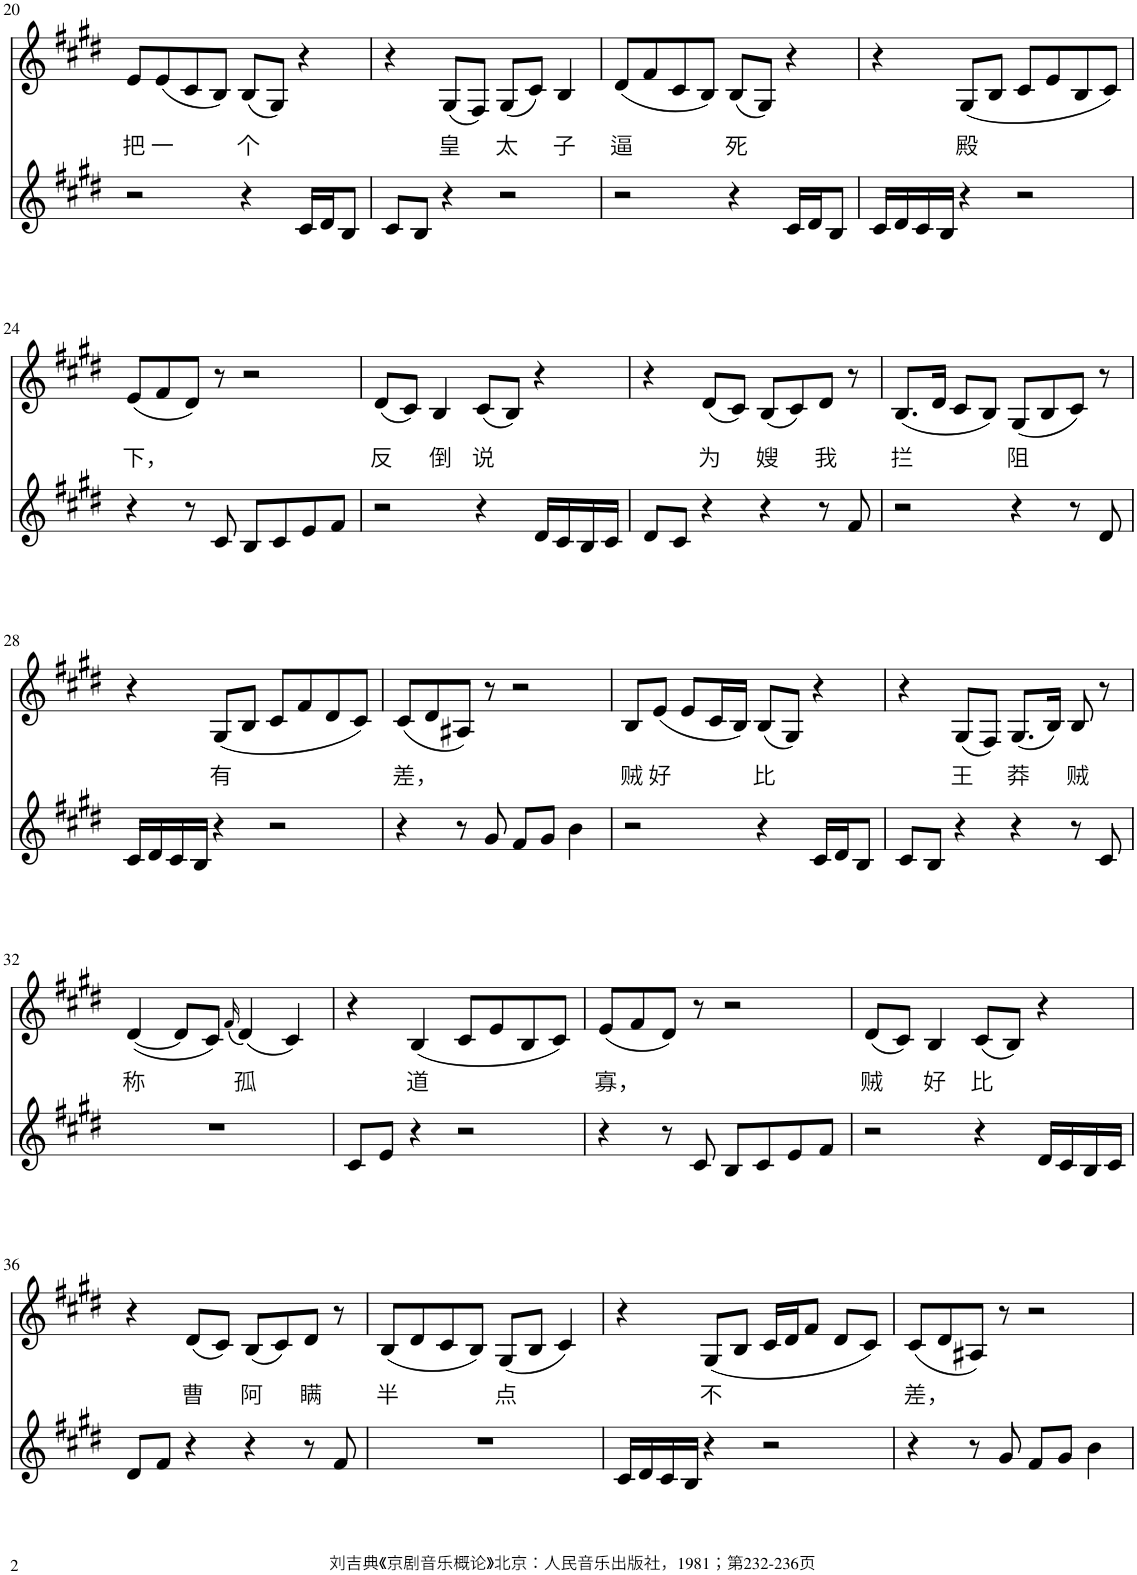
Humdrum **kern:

**kern	**kern	**text
*part2	*part1	*part1
*staff2	*staff1	*staff1
*I"Piano	*I"Piano	*
*I'Pno	*I'Pno	*
!!LO:PB:g=z
*clefG2	*clefG2	*
*k[f#c#g#d#]	*k[f#c#g#d#]	*
*M4/4	*M4/4	*
=20	=20	=20
!	!	!LO:LY:b
2r	8e/L	把
!	!	!LO:LY:b
.	(8e/	一
.	8c#/	.
.	8B/J)	.
!	!	!LO:LY:b
4r	(8B/L	个
.	8G#/J)	.
16c#/LL	4r	.
16d#/J	.	.
8B/J	.	.
=21	=21	=21
8c#/L	4r	.
8B/J	.	.
!	!	!LO:LY:b
4r	(8G#/L	皇
.	8F#/J)	.
!	!	!LO:LY:b
2r	(8G#/L	太
.	8c#/J)	.
!	!	!LO:LY:b
.	4B/	子
=22	=22	=22
!	!	!LO:LY:b
2r	(8d#/L	逼
.	8f#/	.
.	8c#/	.
.	8B/J)	.
!	!	!LO:LY:b
4r	(8B/L	死
.	8G#/J)	.
16c#/LL	4r	.
16d#/J	.	.
8B/J	.	.
=23	=23	=23
16c#/LL	4r	.
16d#/	.	.
16c#/	.	.
16B/JJ	.	.
!	!	!LO:LY:b
4r	(8G#/L	殿
.	8B/J	.
2r	8c#/L	.
.	8e/	.
.	8B/	.
.	8c#/J)	.
!!LO:LB:g=z
=24	=24	=24
!	!	!LO:LY:b
4r	(8e/L	下，
.	8f#/	.
8r	8d#/J)	.
8c#/	8r	.
8B/L	2r	.
8c#/	.	.
8e/	.	.
8f#/J	.	.
=25	=25	=25
!	!	!LO:LY:b
2r	(8d#/L	反
.	8c#/J)	.
!	!	!LO:LY:b
.	4B/	倒
!	!	!LO:LY:b
4r	(8c#/L	说
.	8B/J)	.
16d#/LL	4r	.
16c#/	.	.
16B/	.	.
16c#/JJ	.	.
=26	=26	=26
8d#/L	4r	.
8c#/J	.	.
!	!	!LO:LY:b
4r	(8d#/L	为
.	8c#/J)	.
!	!	!LO:LY:b
4r	(8B/L	嫂
.	8c#/)	.
!	!	!LO:LY:b
8r	8d#/J	我
8f#/	8r	.
=27	=27	=27
!	!	!LO:LY:b
2r	(8.B/L	拦
.	16d#/Jk	.
.	8c#/L	.
.	8B/J)	.
!	!	!LO:LY:b
4r	(8G#/L	阻
.	8B/	.
8r	8c#/J)	.
8d#/	8r	.
!!LO:LB:g=z
=28	=28	=28
16c#/LL	4r	.
16d#/	.	.
16c#/	.	.
16B/JJ	.	.
!	!	!LO:LY:b
4r	(8G#/L	有
.	8B/J	.
2r	8c#/L	.
.	8f#/	.
.	8d#/	.
.	8c#/J)	.
=29	=29	=29
!	!	!LO:LY:b
4r	(8c#/L	差，
.	8d#/	.
8r	8A#X/J)	.
8g#/	8r	.
8f#/L	2r	.
8g#/J	.	.
4b\	.	.
=30	=30	=30
!	!	!LO:LY:b
2r	8B/L	贼
!	!	!LO:LY:b
.	(8e/J	好
.	8e/L	.
.	16c#/L	.
.	16B/JJ)	.
!	!	!LO:LY:b
4r	(8B/L	比
.	8G#/J)	.
16c#/LL	4r	.
16d#/J	.	.
8B/J	.	.
=31	=31	=31
8c#/L	4r	.
8B/J	.	.
!	!	!LO:LY:b
4r	(8G#/L	王
.	8F#/J)	.
!	!	!LO:LY:b
4r	(8.G#/L	莽
.	16B/Jk)	.
!	!	!LO:LY:b
8r	8B/	贼
8c#/	8r	.
!!LO:LB:g=z
=32	=32	=32
!	!	!LO:LY:b
1r	([4d#/	称
.	8d#/L]	.
.	8c#/J)	.
.	(16qf#/	.
!	!	!LO:LY:b
.	(4d#/)	孤
.	4c#/)	.
=33	=33	=33
8c#/L	4r	.
8e/J	.	.
!	!	!LO:LY:b
4r	(4B/	道
2r	8c#/L	.
.	8e/	.
.	8B/	.
.	8c#/J)	.
=34	=34	=34
!	!	!LO:LY:b
4r	(8e/L	寡，
.	8f#/	.
8r	8d#/J)	.
8c#/	8r	.
8B/L	2r	.
8c#/	.	.
8e/	.	.
8f#/J	.	.
=35	=35	=35
!	!	!LO:LY:b
2r	(8d#/L	贼
.	8c#/J)	.
!	!	!LO:LY:b
.	4B/	好
!	!	!LO:LY:b
4r	(8c#/L	比
.	8B/J)	.
16d#/LL	4r	.
16c#/	.	.
16B/	.	.
16c#/JJ	.	.
!!LO:LB:g=z
=36	=36	=36
8d#/L	4r	.
8f#/J	.	.
!	!	!LO:LY:b
4r	(8d#/L	曹
.	8c#/J)	.
!	!	!LO:LY:b
4r	(8B/L	阿
.	8c#/)	.
!	!	!LO:LY:b
8r	8d#/J	瞒
8f#/	8r	.
=37	=37	=37
!	!	!LO:LY:b
1r	(8B/L	半
.	8d#/	.
.	8c#/	.
.	8B/J)	.
!	!	!LO:LY:b
.	(8G#/L	点
.	8B/J	.
.	4c#/)	.
=38	=38	=38
16c#/LL	4r	.
16d#/	.	.
16c#/	.	.
16B/JJ	.	.
!	!	!LO:LY:b
4r	(8G#/L	不
.	8B/J	.
2r	16c#/LL	.
.	16d#/J	.
.	8f#/J	.
.	8d#/L	.
.	8c#/J)	.
=39	=39	=39
!	!	!LO:LY:b
4r	(8c#/L	差，
.	8d#/	.
8r	8A#X/J)	.
8g#/	8r	.
8f#/L	2r	.
8g#/J	.	.
4b\	.	.
=	=	=
*-	*-	*-
